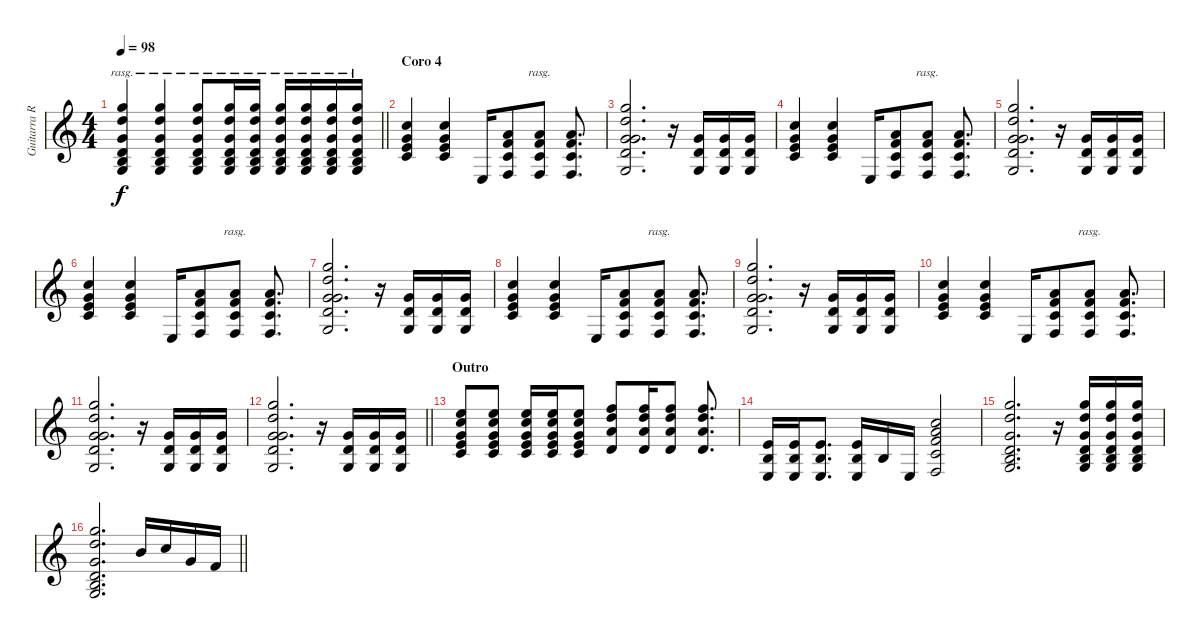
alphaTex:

\track ("Guitarra Rítmica" "Guitarra R") {instrument acousticguitarsteel}
\staff {score}
\tuning (E4 B3 G3 D3 A2 E2) {hide}
\ts (4 4)
\tempo 98
\clef g2
\barLineRight lightlight
\ks c
(3.1 3.2 0.3 0.4 2.5 3.6).4{bd 60 rasg ii dy f} (3.1 3.2 0.3 0.4 2.5 3.6).4{bd 60 rasg ii} (3.1 3.2 0.3 0.4 2.5 3.6).8{bu 60 rasg ii} (3.1 3.2 0.3 0.4 2.5 3.6).16{bd 30 rasg ii} (3.1 3.2 0.3 0.4 2.5 3.6).16{bd 30 rasg ii} (3.1 3.2 0.3 0.4 2.5 3.6).16{bu 30 rasg ii} (3.1 3.2 0.3 0.4 2.5 3.6).16{bd 30 rasg ii} (3.1 3.2 0.3 0.4 2.5 3.6).16{bd 30 rasg ii} (3.1 3.2 0.3 0.4 2.5 3.6).16{bu 120 rasg ii} |
\section ("" "Coro 4")
(1.2 0.3 2.4 3.5).4 (1.2 0.3 2.4 3.5).4 0.6.16 (2.3 3.4 3.5 1.6).8 (2.3 3.4 3.5 1.6).8{bu 120 rasg ii} (2.3 3.4 3.5 1.6).8{d} |
(3.1 3.2 0.3 5.4 5.5 3.6).2{d} r.16 (5.4 5.5 3.6).16{bu 60} (5.4 5.5 3.6).16{bd 60} (5.4 5.5 3.6).16{bu 60} |
(1.2 0.3 2.4 3.5).4 (1.2 0.3 2.4 3.5).4 0.6.16 (2.3 3.4 3.5 1.6).8 (2.3 3.4 3.5 1.6).8{bu 120 rasg ii} (2.3 3.4 3.5 1.6).8{d} |
(3.1 3.2 0.3 5.4 5.5 3.6).2{d} r.16 (5.4 5.5 3.6).16{bu 60} (5.4 5.5 3.6).16{bd 60} (5.4 5.5 3.6).16{bu 60} |
(1.2 0.3 2.4 3.5).4 (1.2 0.3 2.4 3.5).4 0.6.16 (2.3 3.4 3.5 1.6).8 (2.3 3.4 3.5 1.6).8{bu 120 rasg ii} (2.3 3.4 3.5 1.6).8{d} |
(3.1 3.2 0.3 5.4 5.5 3.6).2{d} r.16 (5.4 5.5 3.6).16{bu 60} (5.4 5.5 3.6).16{bd 60} (5.4 5.5 3.6).16{bu 60} |
(1.2 0.3 2.4 3.5).4 (1.2 0.3 2.4 3.5).4 0.6.16 (2.3 3.4 3.5 1.6).8 (2.3 3.4 3.5 1.6).8{bu 120 rasg ii} (2.3 3.4 3.5 1.6).8{d} |
(3.1 3.2 0.3 5.4 5.5 3.6).2{d} r.16 (5.4 5.5 3.6).16{bu 60} (5.4 5.5 3.6).16{bd 60} (5.4 5.5 3.6).16{bu 60} |
(1.2 0.3 2.4 3.5).4 (1.2 0.3 2.4 3.5).4 0.6.16 (2.3 3.4 3.5 1.6).8 (2.3 3.4 3.5 1.6).8{bu 120 rasg ii} (2.3 3.4 3.5 1.6).8{d} |
(3.1 3.2 0.3 5.4 5.5 3.6).2{d} r.16 (5.4 5.5 3.6).16{bu 60} (5.4 5.5 3.6).16{bd 60} (5.4 5.5 3.6).16{bu 60} |
\barLineRight lightlight
(3.1 3.2 0.3 5.4 5.5 3.6).2{d} r.16 (5.4 5.5 3.6).16{bu 60} (5.4 5.5 3.6).16{bd 60} (5.4 5.5 3.6).16{bu 60} |
\section ("" "Outro")
(0.1 1.2 0.3 2.4 3.5).8{bd 60} (0.1 1.2 0.3 2.4 3.5).8{bu 60} (0.1 1.2 0.3 2.4 3.5).16{bd 60} (0.1 1.2 0.3 2.4 3.5).16{bu 120} (0.1 1.2 0.3 2.4 3.5).8{bd 240} (1.1 3.2 2.3 0.4).8{bd 120} (1.1 3.2 2.3 0.4).16{bd 60} (1.1 3.2 2.3 0.4).8{bu 120} (1.1 3.2 2.3 0.4).8{d bd 240} |
(2.4 2.5 0.6).16{bd 60} (2.4 2.5 0.6).16{bu 240} (2.4 2.5 0.6).8{d bd 60} (2.4 2.5 0.6).16{bu 240} 2.5.16 0.6.16 (1.2 2.3 3.4 3.5 1.6).2 |
(3.1 3.2 0.3 0.4 2.5 3.6).2{d bd 240} r.16 (3.1 3.2 0.3 0.4 2.5 3.6).16{bu 60} (3.1 3.2 0.3 0.4 2.5 3.6).16{bd 60} (3.1 3.2 0.3 0.4 2.5 3.6).16{bu 60} |
\barLineRight lightlight
(3.1 3.2 0.3 0.4 2.5 3.6).2{d} 0.2.16 1.2.16 0.3.16 3.4.16
